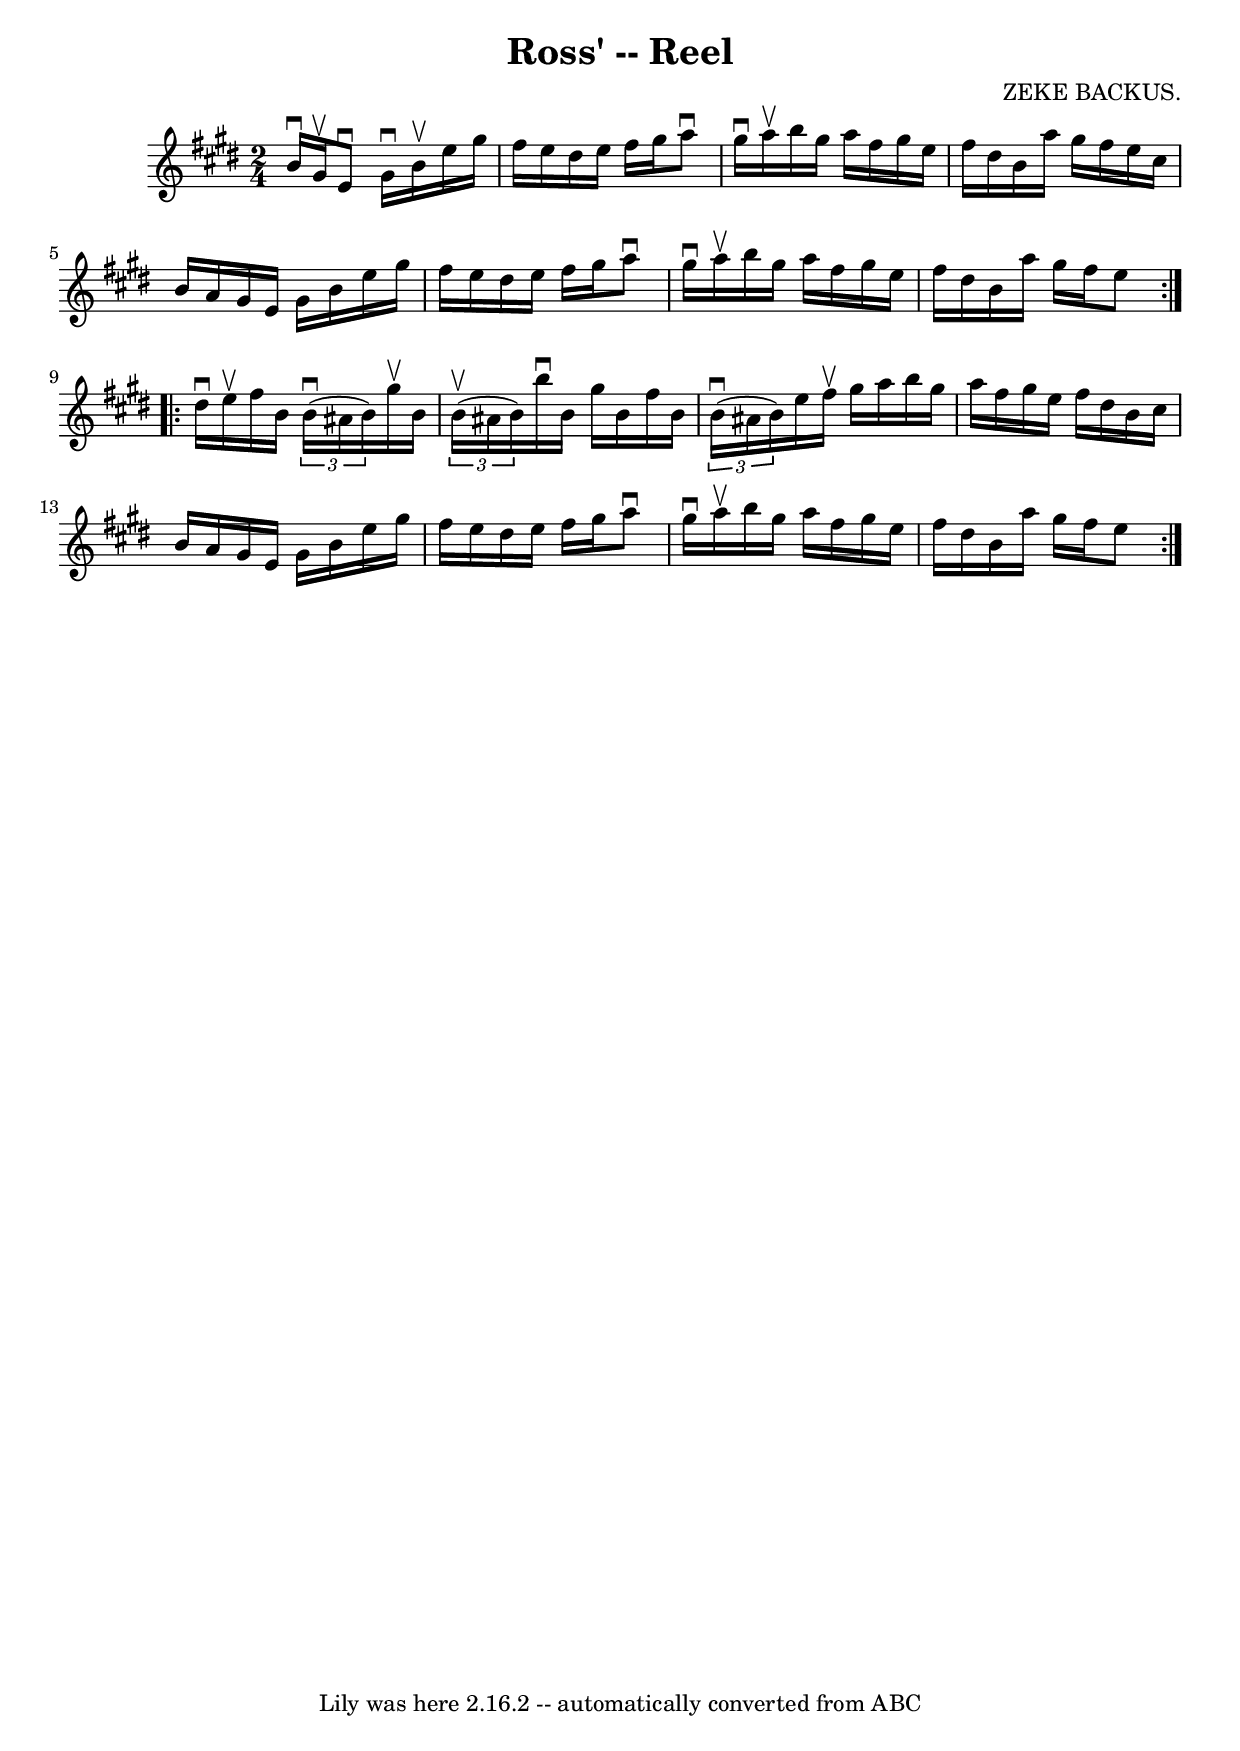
\version "2.7.40"
\include "Mammoth.ily"
\header {
	book = "Ryan's Mammoth Collection"
	composer = "ZEKE BACKUS."
	crossRefNumber = "1"
	footnotes = "\\\\317"
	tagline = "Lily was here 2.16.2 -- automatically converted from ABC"
	title = "Ross' -- Reel"
}
voicedefault =  {
\set Score.defaultBarType = "empty"

\repeat volta 2 {
\time 2/4 \key e \major b'16^\downbow gis'16^\upbow |
 e'8 
^\downbow gis'16^\downbow b'16^\upbow e''16 gis''16 fis''16    
e''16    |
 dis''16 e''16 fis''16 gis''16 a''8^\downbow   
gis''16^\downbow a''16^\upbow   |
 b''16 gis''16 a''16    
fis''16 gis''16 e''16 fis''16 dis''16    |
 b'16 a''16   
 gis''16 fis''16 e''16 cis''16 b'16 a'16    |
 gis'16  
 e'16 gis'16 b'16 e''16 gis''16 fis''16 e''16    |
   
dis''16 e''16 fis''16 gis''16 a''8^\downbow gis''16^\downbow   
a''16^\upbow   |
 b''16 gis''16 a''16 fis''16 gis''16    
e''16 fis''16 dis''16    |
 b'16 a''16 gis''16 fis''16   
 e''8  }     \repeat volta 2 { dis''16^\downbow e''16^\upbow |
     
fis''16 b'16    \times 2/3 { b'16^\downbow(ais'16 b'16) }   
gis''16^\upbow b'16    \times 2/3 { b'16^\upbow(ais'16 b'16) }   
|
 b''16^\downbow b'16 gis''16 b'16 fis''16 b'16    
\times 2/3 { b'16^\downbow(ais'16 b'16) }   |
 e''16    
fis''16^\upbow gis''16 a''16 b''16 gis''16 a''16 fis''16    
|
 gis''16 e''16 fis''16 dis''16 b'16 cis''16 b'16  
 a'16    |
 gis'16 e'16 gis'16 b'16 e''16 gis''16    
fis''16 e''16    |
 dis''16 e''16 fis''16 gis''16 a''8 
^\downbow gis''16^\downbow a''16^\upbow   |
 b''16 gis''16    
a''16 fis''16 gis''16 e''16 fis''16 dis''16    |
 b'16   
 a''16 gis''16 fis''16 e''8  }   
}

\score{
    <<

	\context Staff="default"
	{
	    \voicedefault 
	}

    >>
	\layout {
	}
	\midi {}
}
